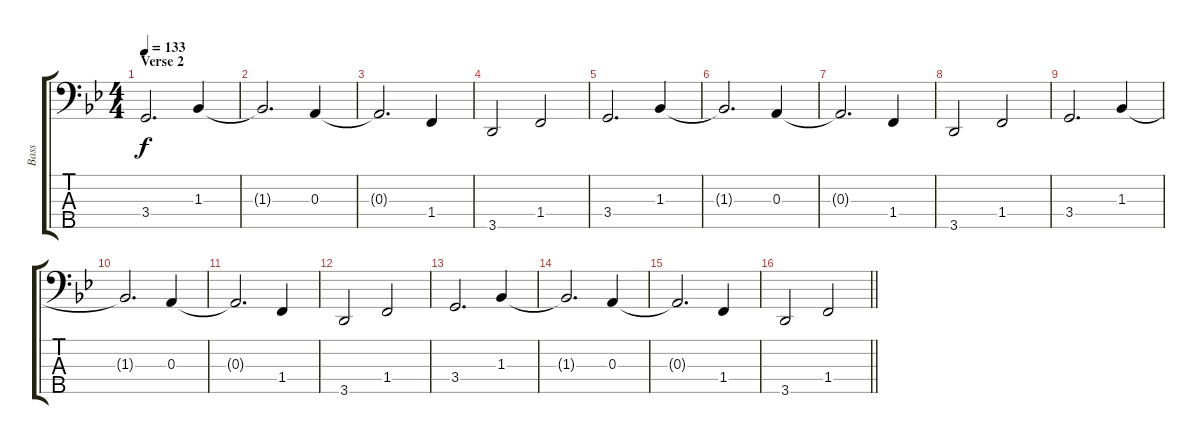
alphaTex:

\track ("Bass" "Bass") {instrument electricbassfinger}
\staff {score tabs}
\tuning (G2 D2 A1 E1 B0) {hide}
\ts (4 4)
\section ("" "Verse 2")
\tempo 133
\clef f4
\ks bb
3.4.2{d dy f} 1.3.4 |
1.3{t}.2{d} 0.3.4 |
0.3{t}.2{d} 1.4.4 |
3.5.2 1.4.2 |
3.4.2{d} 1.3.4 |
1.3{t}.2{d} 0.3.4 |
0.3{t}.2{d} 1.4.4 |
3.5.2 1.4.2 |
3.4.2{d} 1.3.4 |
1.3{t}.2{d} 0.3.4 |
0.3{t}.2{d} 1.4.4 |
3.5.2 1.4.2 |
3.4.2{d} 1.3.4 |
1.3{t}.2{d} 0.3.4 |
0.3{t}.2{d} 1.4.4 |
\barLineRight lightlight
3.5.2 1.4.2
